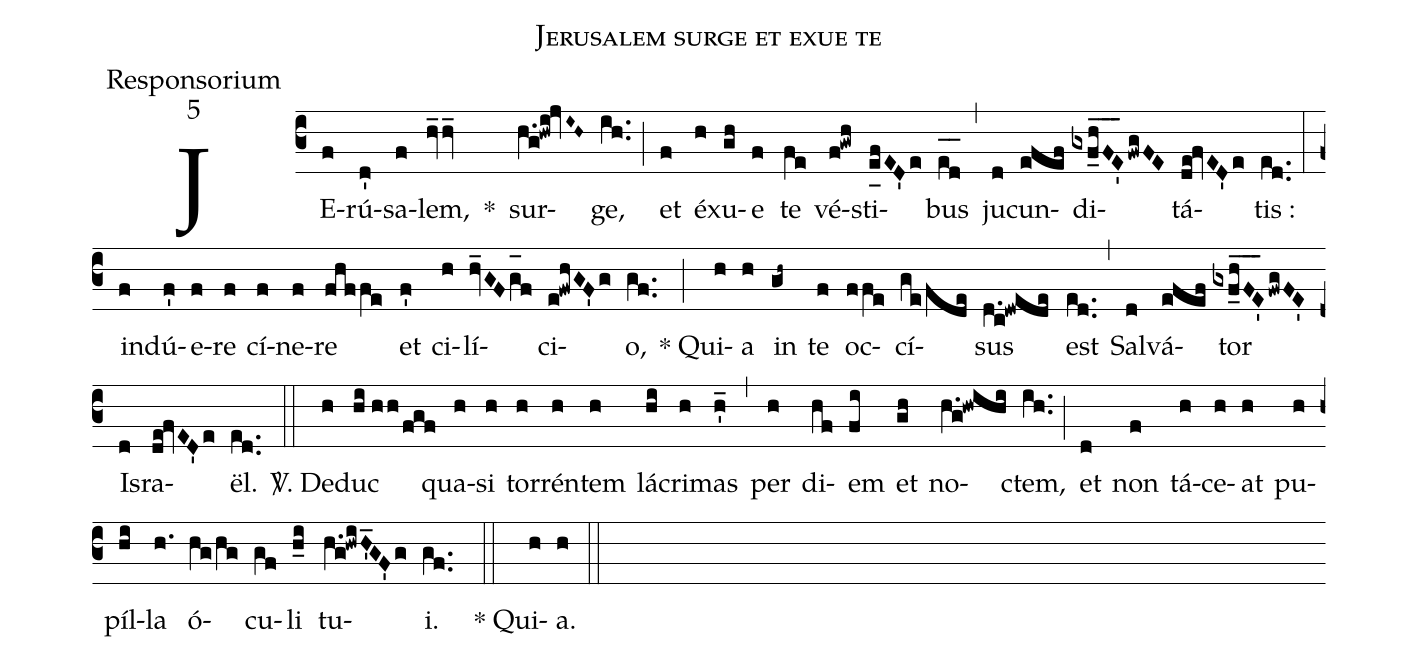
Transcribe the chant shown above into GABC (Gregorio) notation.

name:Jerusalem surge et exue te;
office-part:Responsorium;
mode:5;
%%
(c3) JE(f)rú(d')sa(f)lem,(hv_2hv_) *() sur(h.g!hwi!jvI~H~)ge,(ih..) (;) et(f) éx(h)u(gh)e(f) te(fe) vé(f!gwh)sti(e_[uh:l]fED'e)bus(e_[oh:h]d_[oh:h]) (,) ju(d)cun(efef)di(gxf_h_F_E'_3fwgFE)tá(de!fvED'e)tis :(ed..) (:) in(f)dú(f')e(f)re(f) cí(f)ne(f)re(fhffe) et(f') ci(h)lí(hv_GFg_[oh:h]f)ci(e!fwhGF'g)o,(gf..) (;) * Qui(h)a(h) in(gh~) te(f) oc(ffe)cí(ge/fde)sus(d.c!dwede) est(ed..) (,) Sal(d)vá(efef)tor(gxf_h_F_E'_3fwgFE') Is(d)ra(de!fvED'e)ël.(ed..) (::) <sp>V/</sp>. De(h)duc(hi//hh/fgf) qua(h)si(h) tor(h)rén(h)tem(h) lá(hi)cri(h)mas(h'_) (,) per(h) di(hf)em(fi) et(gh) no(h.g!hwihi)ctem,(ih..) (;) et(d) non(f) tá(h)ce(h)at(h) pu(h)píl(hi)la(h.) ó(hg/hg)cu(gf)li(h_i) tu(h.g!hwiH'_GF'g)i.(gf..) (::) ~~~* Qui(h)a.(h) (::)
